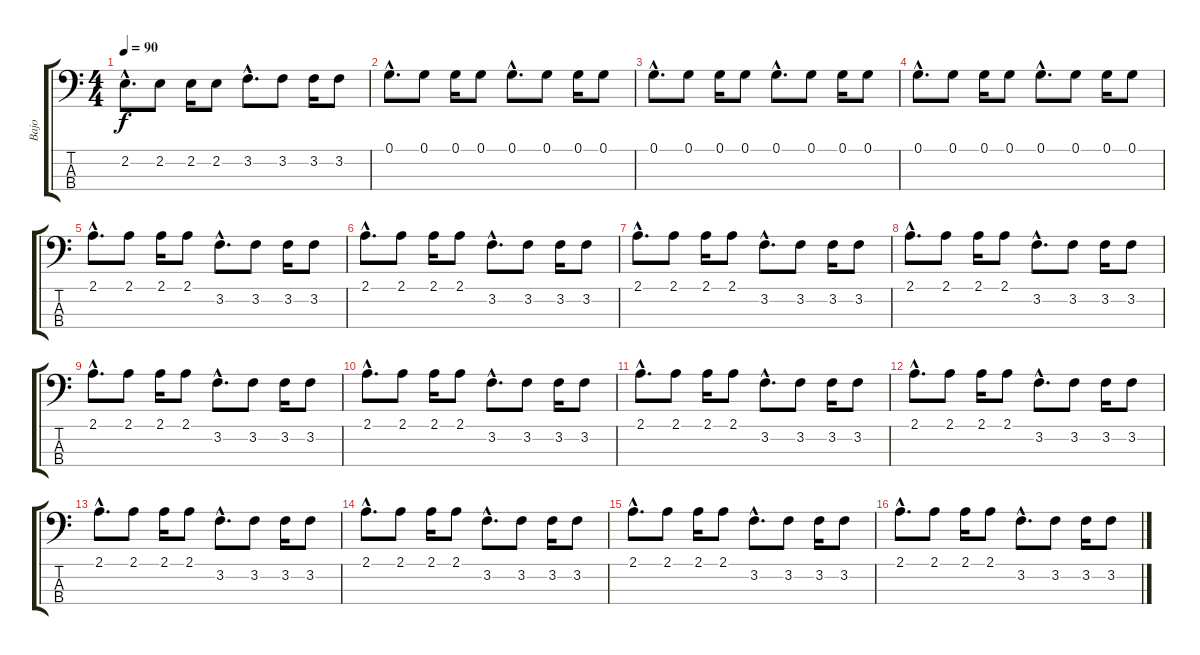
\track ("Bajo" "Bajo") {instrument electricbassfinger}
\staff {score tabs}
\tuning (G2 D2 A1 E1) {hide}
\ts (4 4)
\tempo 90
\clef f4
\ks c
2.2{hac}.8{d dy f} 2.2.8 2.2.16 2.2.8 3.2{hac}.8{d} 3.2.8 3.2.16 3.2.8 |
0.1{hac}.8{d} 0.1.8 0.1.16 0.1.8 0.1{hac}.8{d} 0.1.8 0.1.16 0.1.8 |
0.1{hac}.8{d} 0.1.8 0.1.16 0.1.8 0.1{hac}.8{d} 0.1.8 0.1.16 0.1.8 |
0.1{hac}.8{d} 0.1.8 0.1.16 0.1.8 0.1{hac}.8{d} 0.1.8 0.1.16 0.1.8 |
2.1{hac}.8{d} 2.1.8 2.1.16 2.1.8 3.2{hac}.8{d} 3.2.8 3.2.16 3.2.8 |
2.1{hac}.8{d} 2.1.8 2.1.16 2.1.8 3.2{hac}.8{d} 3.2.8 3.2.16 3.2.8 |
2.1{hac}.8{d} 2.1.8 2.1.16 2.1.8 3.2{hac}.8{d} 3.2.8 3.2.16 3.2.8 |
2.1{hac}.8{d} 2.1.8 2.1.16 2.1.8 3.2{hac}.8{d} 3.2.8 3.2.16 3.2.8 |
2.1{hac}.8{d} 2.1.8 2.1.16 2.1.8 3.2{hac}.8{d} 3.2.8 3.2.16 3.2.8 |
2.1{hac}.8{d} 2.1.8 2.1.16 2.1.8 3.2{hac}.8{d} 3.2.8 3.2.16 3.2.8 |
2.1{hac}.8{d} 2.1.8 2.1.16 2.1.8 3.2{hac}.8{d} 3.2.8 3.2.16 3.2.8 |
2.1{hac}.8{d} 2.1.8 2.1.16 2.1.8 3.2{hac}.8{d} 3.2.8 3.2.16 3.2.8 |
2.1{hac}.8{d} 2.1.8 2.1.16 2.1.8 3.2{hac}.8{d} 3.2.8 3.2.16 3.2.8 |
2.1{hac}.8{d} 2.1.8 2.1.16 2.1.8 3.2{hac}.8{d} 3.2.8 3.2.16 3.2.8 |
2.1{hac}.8{d} 2.1.8 2.1.16 2.1.8 3.2{hac}.8{d} 3.2.8 3.2.16 3.2.8 |
2.1{hac}.8{d} 2.1.8 2.1.16 2.1.8 3.2{hac}.8{d} 3.2.8 3.2.16 3.2.8
